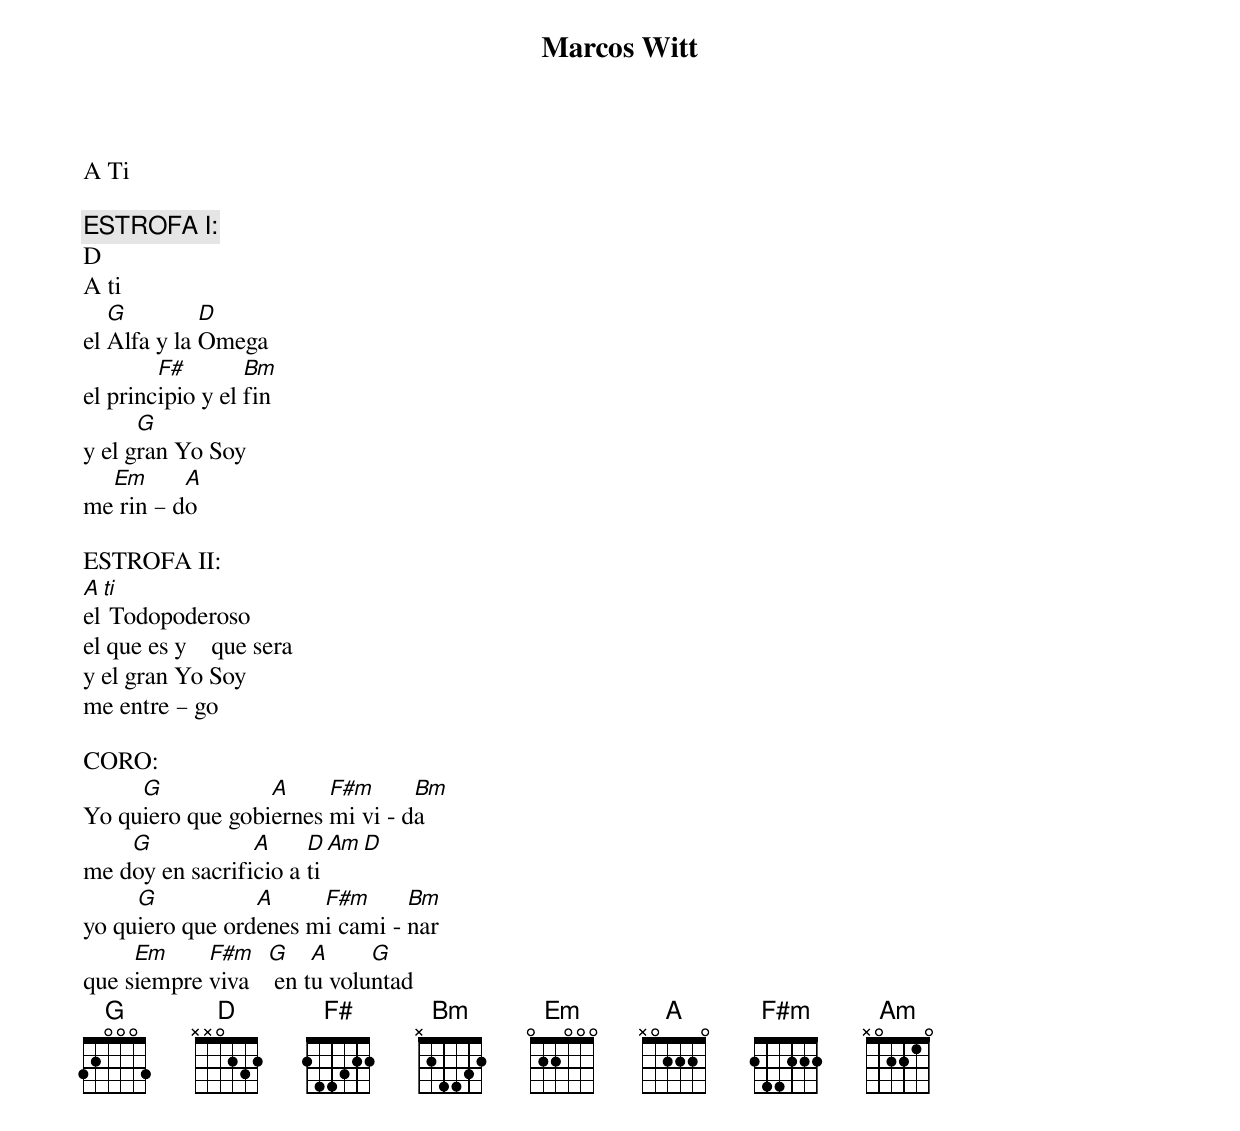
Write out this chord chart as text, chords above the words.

Marcos Witt
A Ti

ESTROFA I:
D
A ti
   G         D
el Alfa y la Omega
        F#        Bm
el principio y el fin
      G
y el gran Yo Soy
  Em      A
me rin – do

ESTROFA II:
A ti
el Todopoderoso
el que es y    que sera
y el gran Yo Soy
me entre – go

CORO:
     G            A     F#m      Bm
Yo quiero que gobiernes mi vi - da
    G            A     D   Am   D
me doy en sacrificio a ti
     G           A     F#m      Bm
yo quiero que ordenes mi cami - nar
     Em     F#m    G    A     G
que siempre viva    en tu voluntad
